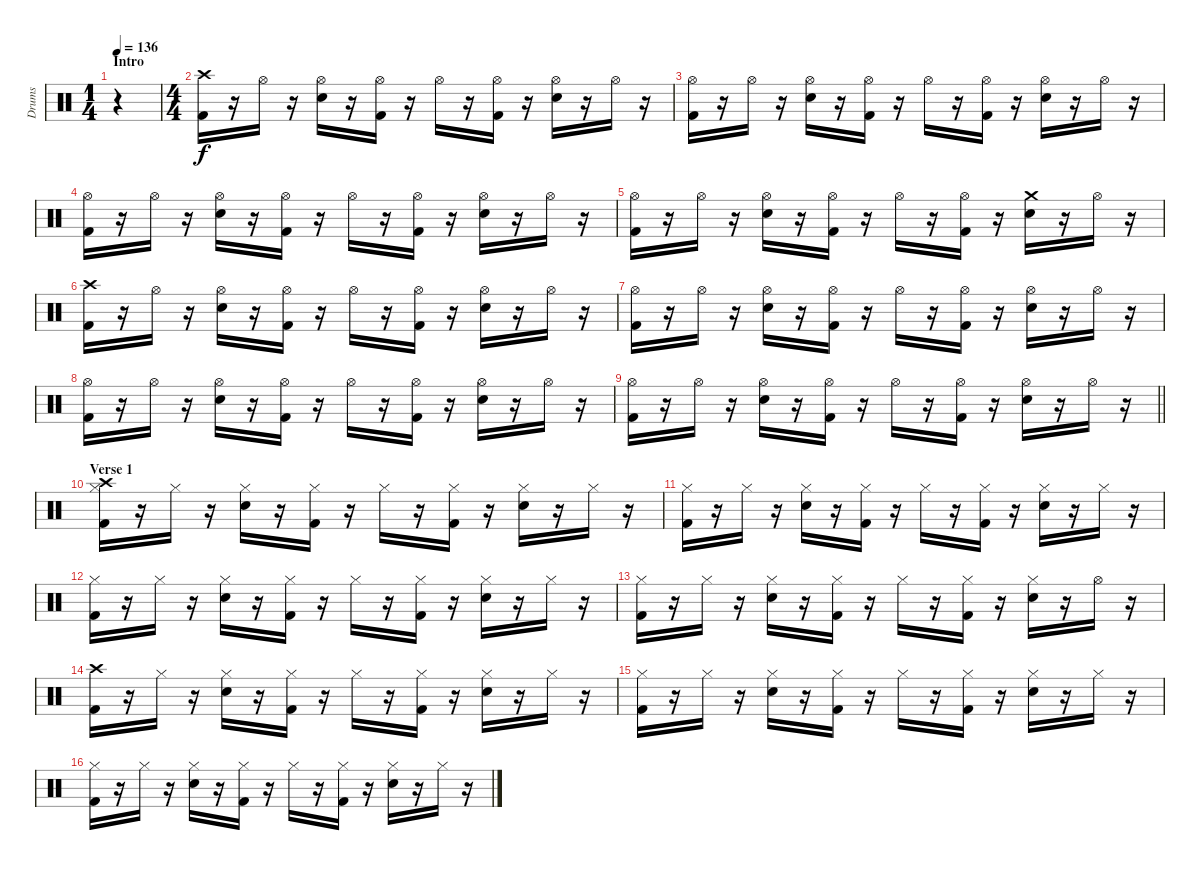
\track ("Drums" "Drums") {instrument percussion}
\staff {score}
\articulation defaults
\ts (1 4)
\section ("" "Intro")
\tempo 136
\clef neutral
\ks c
r.4{dy f} |
\ts (4 4)
("Kick (hit) 2" "Crash high (hit)").16 r.16 "Hi-Hat (open)".16 r.16 ("Electric Snare (hit)" "Hi-Hat (open)").16 r.16 ("Kick (hit) 2" "Hi-Hat (open)").16 r.16 "Hi-Hat (open)".16 r.16 ("Kick (hit) 2" "Hi-Hat (open)").16 r.16 ("Electric Snare (hit)" "Hi-Hat (open)").16 r.16 "Hi-Hat (open)".16 r.16 |
("Kick (hit) 2" "Hi-Hat (open)").16 r.16 "Hi-Hat (open)".16 r.16 ("Electric Snare (hit)" "Hi-Hat (open)").16 r.16 ("Kick (hit) 2" "Hi-Hat (open)").16 r.16 "Hi-Hat (open)".16 r.16 ("Kick (hit) 2" "Hi-Hat (open)").16 r.16 ("Electric Snare (hit)" "Hi-Hat (open)").16 r.16 "Hi-Hat (open)".16 r.16 |
("Kick (hit) 2" "Hi-Hat (open)").16 r.16 "Hi-Hat (open)".16 r.16 ("Electric Snare (hit)" "Hi-Hat (open)").16 r.16 ("Kick (hit) 2" "Hi-Hat (open)").16 r.16 "Hi-Hat (open)".16 r.16 ("Kick (hit) 2" "Hi-Hat (open)").16 r.16 ("Electric Snare (hit)" "Hi-Hat (open)").16 r.16 "Hi-Hat (open)".16 r.16 |
("Kick (hit) 2" "Hi-Hat (open)").16 r.16 "Hi-Hat (open)".16 r.16 ("Electric Snare (hit)" "Hi-Hat (open)").16 r.16 ("Kick (hit) 2" "Hi-Hat (open)").16 r.16 "Hi-Hat (open)".16 r.16 ("Kick (hit) 2" "Hi-Hat (open)").16 r.16 ("Electric Snare (hit)" "Crash medium (hit)").16 r.16 "Hi-Hat (open)".16 r.16 |
("Kick (hit) 2" "Crash high (hit)").16 r.16 "Hi-Hat (open)".16 r.16 ("Electric Snare (hit)" "Hi-Hat (open)").16 r.16 ("Kick (hit) 2" "Hi-Hat (open)").16 r.16 "Hi-Hat (open)".16 r.16 ("Kick (hit) 2" "Hi-Hat (open)").16 r.16 ("Electric Snare (hit)" "Hi-Hat (open)").16 r.16 "Hi-Hat (open)".16 r.16 |
("Kick (hit) 2" "Hi-Hat (open)").16 r.16 "Hi-Hat (open)".16 r.16 ("Electric Snare (hit)" "Hi-Hat (open)").16 r.16 ("Kick (hit) 2" "Hi-Hat (open)").16 r.16 "Hi-Hat (open)".16 r.16 ("Kick (hit) 2" "Hi-Hat (open)").16 r.16 ("Electric Snare (hit)" "Hi-Hat (open)").16 r.16 "Hi-Hat (open)".16 r.16 |
("Kick (hit) 2" "Hi-Hat (open)").16 r.16 "Hi-Hat (open)".16 r.16 ("Electric Snare (hit)" "Hi-Hat (open)").16 r.16 ("Kick (hit) 2" "Hi-Hat (open)").16 r.16 "Hi-Hat (open)".16 r.16 ("Kick (hit) 2" "Hi-Hat (open)").16 r.16 ("Electric Snare (hit)" "Hi-Hat (open)").16 r.16 "Hi-Hat (open)".16 r.16 |
\barLineRight lightlight
("Kick (hit) 2" "Hi-Hat (open)").16 r.16 "Hi-Hat (open)".16 r.16 ("Electric Snare (hit)" "Hi-Hat (open)").16 r.16 ("Kick (hit) 2" "Hi-Hat (open)").16 r.16 "Hi-Hat (open)".16 r.16 ("Kick (hit) 2" "Hi-Hat (open)").16 r.16 ("Electric Snare (hit)" "Hi-Hat (open)").16 r.16 "Hi-Hat (open)".16 r.16 |
\section ("" "Verse 1")
("Kick (hit) 2" "Hi-Hat (closed)" "Crash high (hit)").16 r.16 "Hi-Hat (closed)".16 r.16 ("Electric Snare (hit)" "Hi-Hat (closed)").16 r.16 ("Kick (hit) 2" "Hi-Hat (closed)").16 r.16 "Hi-Hat (closed)".16 r.16 ("Kick (hit) 2" "Hi-Hat (closed)").16 r.16 ("Electric Snare (hit)" "Hi-Hat (closed)").16 r.16 "Hi-Hat (closed)".16 r.16 |
("Kick (hit) 2" "Hi-Hat (closed)").16 r.16 "Hi-Hat (closed)".16 r.16 ("Electric Snare (hit)" "Hi-Hat (closed)").16 r.16 ("Kick (hit) 2" "Hi-Hat (closed)").16 r.16 "Hi-Hat (closed)".16 r.16 ("Kick (hit) 2" "Hi-Hat (closed)").16 r.16 ("Electric Snare (hit)" "Hi-Hat (closed)").16 r.16 "Hi-Hat (closed)".16 r.16 |
("Kick (hit) 2" "Hi-Hat (closed)").16 r.16 "Hi-Hat (closed)".16 r.16 ("Electric Snare (hit)" "Hi-Hat (closed)").16 r.16 ("Kick (hit) 2" "Hi-Hat (closed)").16 r.16 "Hi-Hat (closed)".16 r.16 ("Kick (hit) 2" "Hi-Hat (closed)").16 r.16 ("Electric Snare (hit)" "Hi-Hat (closed)").16 r.16 "Hi-Hat (closed)".16 r.16 |
("Kick (hit) 2" "Hi-Hat (closed)").16 r.16 "Hi-Hat (closed)".16 r.16 ("Electric Snare (hit)" "Hi-Hat (closed)").16 r.16 ("Kick (hit) 2" "Hi-Hat (closed)").16 r.16 "Hi-Hat (closed)".16 r.16 ("Kick (hit) 2" "Hi-Hat (closed)").16 r.16 ("Electric Snare (hit)" "Hi-Hat (closed)").16 r.16 "Hi-Hat (open)".16 r.16 |
("Kick (hit) 2" "Crash high (hit)").16 r.16 "Hi-Hat (closed)".16 r.16 ("Electric Snare (hit)" "Hi-Hat (closed)").16 r.16 ("Kick (hit) 2" "Hi-Hat (closed)").16 r.16 "Hi-Hat (closed)".16 r.16 ("Kick (hit) 2" "Hi-Hat (closed)").16 r.16 ("Electric Snare (hit)" "Hi-Hat (closed)").16 r.16 "Hi-Hat (closed)".16 r.16 |
("Kick (hit) 2" "Hi-Hat (closed)").16 r.16 "Hi-Hat (closed)".16 r.16 ("Electric Snare (hit)" "Hi-Hat (closed)").16 r.16 ("Kick (hit) 2" "Hi-Hat (closed)").16 r.16 "Hi-Hat (closed)".16 r.16 ("Kick (hit) 2" "Hi-Hat (closed)").16 r.16 ("Electric Snare (hit)" "Hi-Hat (closed)").16 r.16 "Hi-Hat (closed)".16 r.16 |
("Kick (hit) 2" "Hi-Hat (closed)").16 r.16 "Hi-Hat (closed)".16 r.16 ("Electric Snare (hit)" "Hi-Hat (closed)").16 r.16 ("Kick (hit) 2" "Hi-Hat (closed)").16 r.16 "Hi-Hat (closed)".16 r.16 ("Kick (hit) 2" "Hi-Hat (closed)").16 r.16 ("Electric Snare (hit)" "Hi-Hat (closed)").16 r.16 "Hi-Hat (closed)".16 r.16
